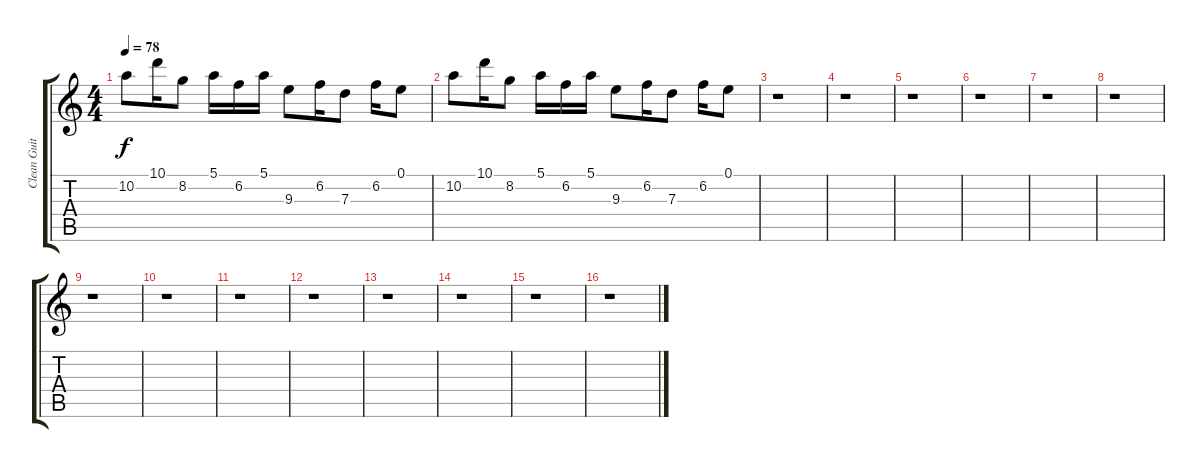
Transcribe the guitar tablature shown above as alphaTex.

\track ("Clean Guitar" "Clean Guit") {instrument electricguitarclean}
\staff {score tabs}
\tuning (E4 B3 G3 D3 A2 E2) {hide}
\ts (4 4)
\tempo 78
\clef g2
\ks c
10.2.8{dy f} 10.1.16 8.2.8 5.1.16 6.2.16 5.1.16 9.3.8 6.2.16 7.3.8 6.2.16 0.1.8 |
10.2.8 10.1.16 8.2.8 5.1.16 6.2.16 5.1.16 9.3.8 6.2.16 7.3.8 6.2.16 0.1.8 |
r.1 |
r.1 |
r.1 |
r.1 |
r.1 |
r.1 |
r.1 |
r.1 |
r.1 |
r.1 |
r.1 |
r.1 |
r.1 |
r.1
